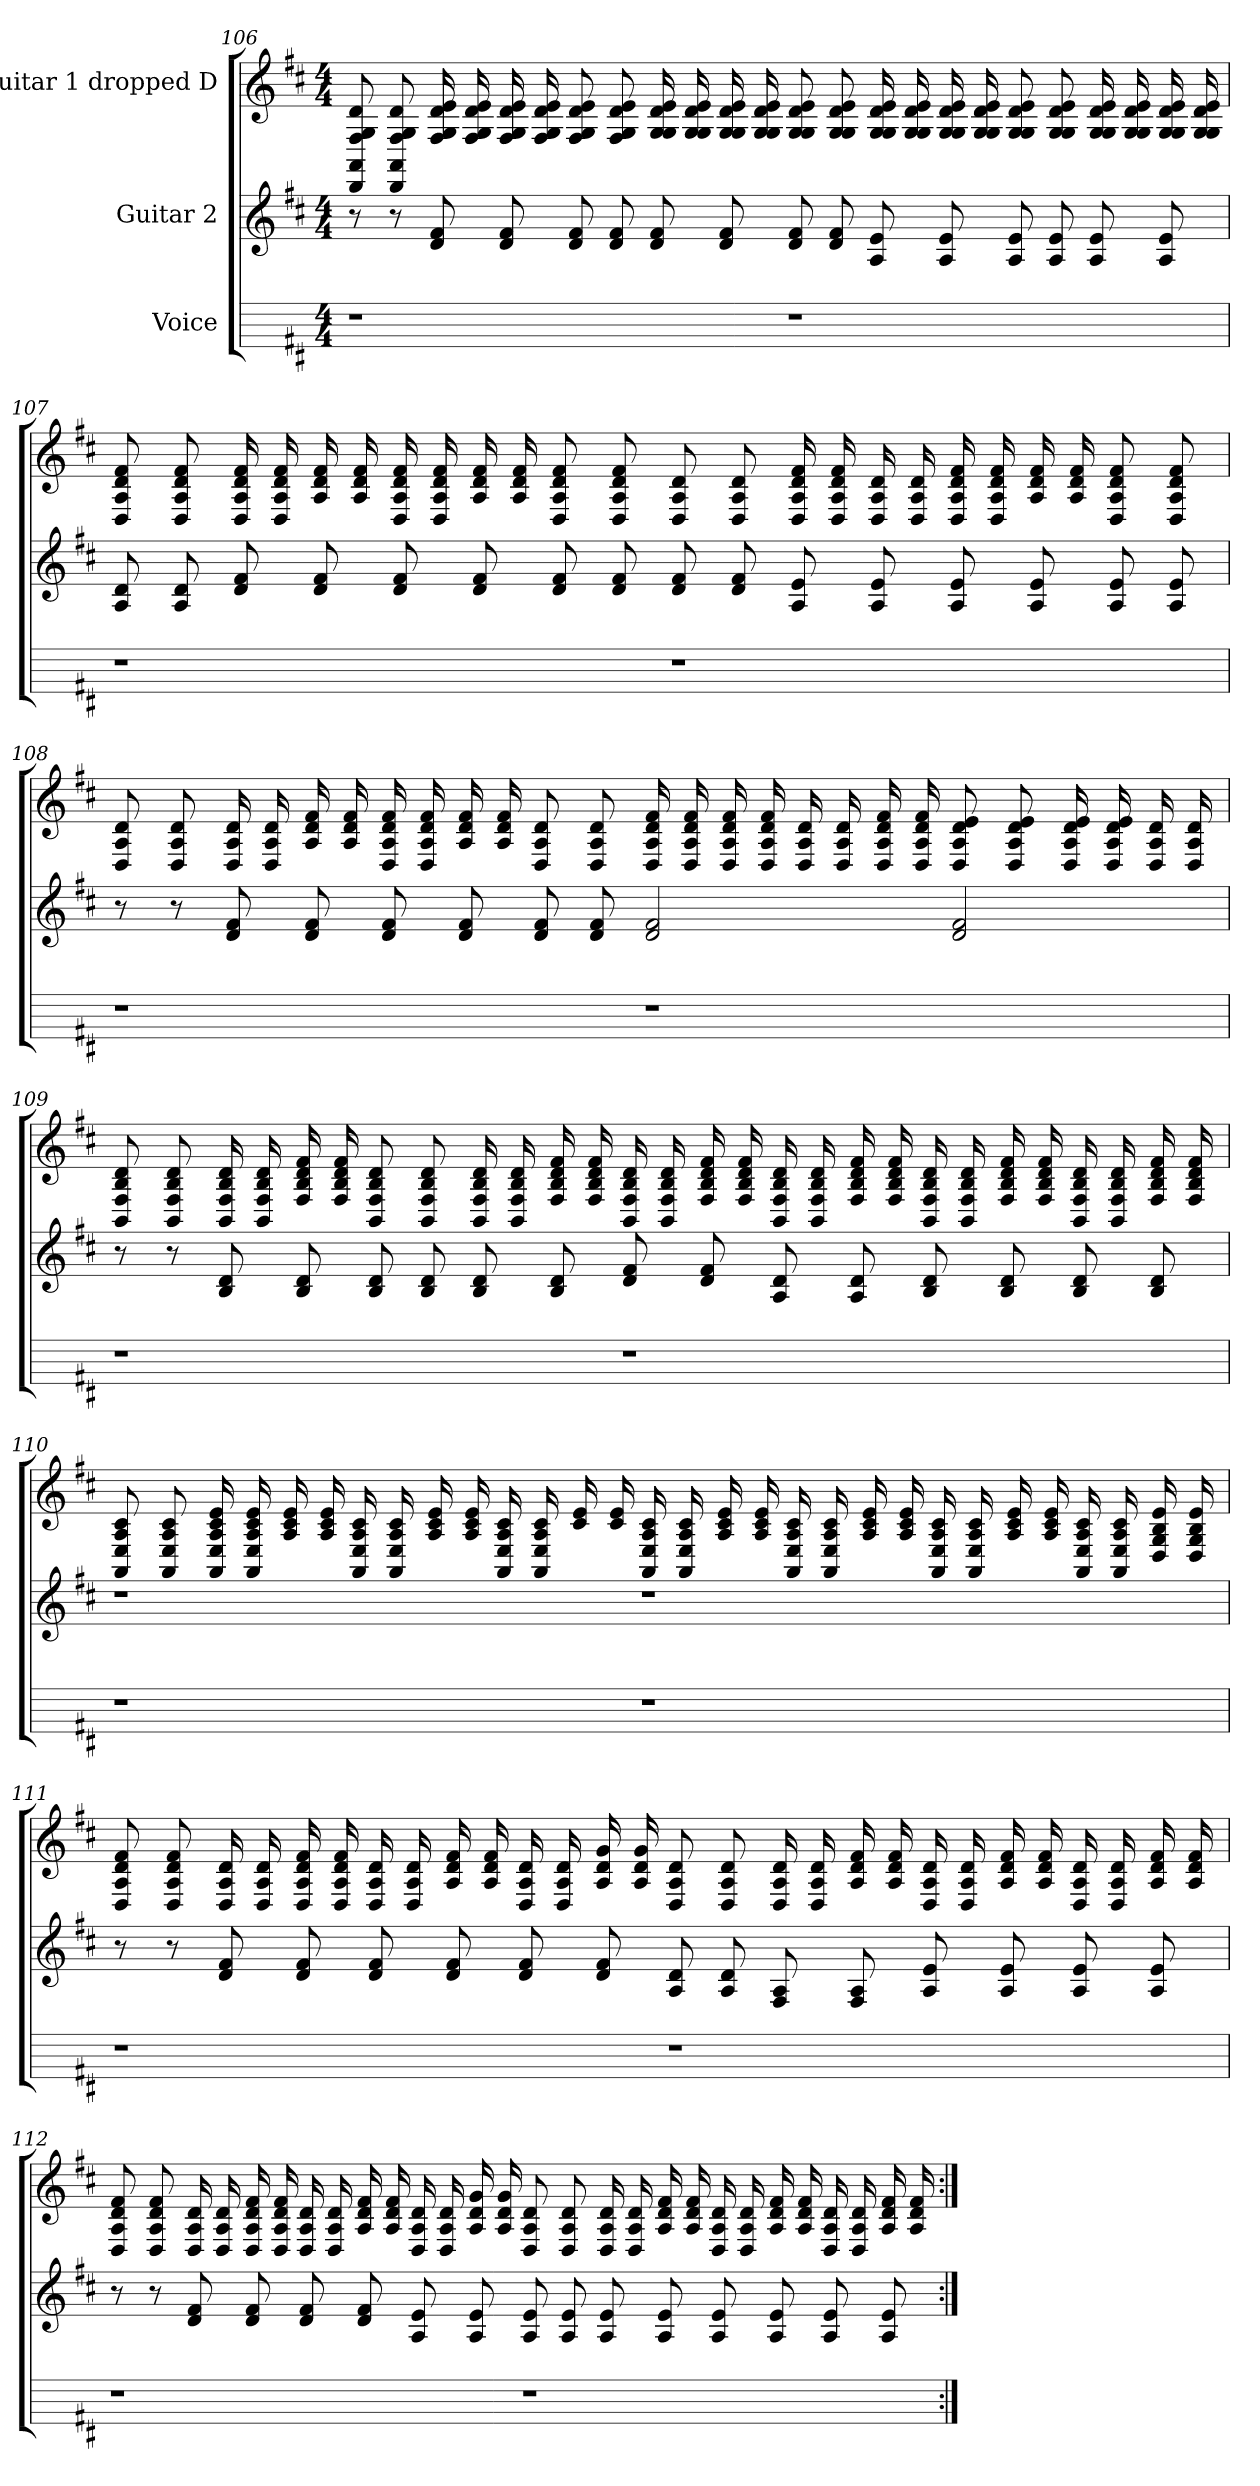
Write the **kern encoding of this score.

**kern	**kern	**kern
*part3	*part2	*part1
*staff3	*staff2	*staff1
*I"Voice	*I"Guitar 2	*I"Guitar 1 dropped D
*	*	*
*ITrd8c14	*	*
*k[f#c#]	*k[f#c#]	*k[f#c#]
*M4/4	*M4/4	*M4/4
=106	=106	=106
1r	8r	8d 8G 8F# 8AA 8DD
.	8r	8d 8G 8F# 8AA 8DD
.	8f# 8d	16e 16d 16G 16F#
.	.	16e 16d 16G 16F#
.	8f# 8d	16e 16d 16G 16F#
.	.	16e 16d 16G 16F#
.	8f# 8d	8e 8d 8G 8F#
.	8f# 8d	8e 8d 8G 8F#
.	8f# 8d	16e 16d 16G 16G
.	.	16e 16d 16G 16G
.	8f# 8d	16e 16d 16G 16G
.	.	16e 16d 16G 16G
1r	8f# 8d	8e 8d 8G 8G
.	8f# 8d	8e 8d 8G 8G
.	8e 8A	16e 16d 16G 16G
.	.	16e 16d 16G 16G
.	8e 8A	16e 16d 16G 16G
.	.	16e 16d 16G 16G
.	8e 8A	8e 8d 8G 8G
.	8e 8A	8e 8d 8G 8G
.	8e 8A	16e 16d 16G 16G
.	.	16e 16d 16G 16G
.	8e 8A	16e 16d 16G 16G
.	.	16e 16d 16G 16G
=107	=107	=107
1r	8d 8A	8f# 8d 8A 8D
.	8d 8A	8f# 8d 8A 8D
.	8f# 8d	16f# 16d 16A 16D
.	.	16f# 16d 16A 16D
.	8f# 8d	16f# 16d 16A
.	.	16f# 16d 16A
.	8f# 8d	16f# 16d 16A 16D
.	.	16f# 16d 16A 16D
.	8f# 8d	16f# 16d 16A
.	.	16f# 16d 16A
.	8f# 8d	8f# 8d 8A 8D
.	8f# 8d	8f# 8d 8A 8D
1r	8f# 8d	8d 8A 8D
.	8f# 8d	8d 8A 8D
.	8e 8A	16f# 16d 16A 16D
.	.	16f# 16d 16A 16D
.	8e 8A	16d 16A 16D
.	.	16d 16A 16D
.	8e 8A	16f# 16d 16A 16D
.	.	16f# 16d 16A 16D
.	8e 8A	16f# 16d 16A
.	.	16f# 16d 16A
.	8e 8A	8f# 8d 8A 8D
.	8e 8A	8f# 8d 8A 8D
=108	=108	=108
1r	8r	8d 8A 8D
.	8r	8d 8A 8D
.	8f# 8d	16d 16A 16D
.	.	16d 16A 16D
.	8f# 8d	16f# 16d 16A
.	.	16f# 16d 16A
.	8f# 8d	16f# 16d 16A 16D
.	.	16f# 16d 16A 16D
.	8f# 8d	16f# 16d 16A
.	.	16f# 16d 16A
.	8f# 8d	8d 8A 8D
.	8f# 8d	8d 8A 8D
1r	2f# 2d	16f# 16d 16A 16D
.	.	16f# 16d 16A 16D
.	.	16f# 16d 16A 16D
.	.	16f# 16d 16A 16D
.	.	16d 16A 16D
.	.	16d 16A 16D
.	.	16f# 16d 16A 16D
.	.	16f# 16d 16A 16D
.	2f# 2d	8e 8d 8A 8D
.	.	8e 8d 8A 8D
.	.	16e 16d 16A 16D
.	.	16e 16d 16A 16D
.	.	16d 16A 16D
.	.	16d 16A 16D
=109	=109	=109
1r	8r	8d 8B 8F# 8BB
.	8r	8d 8B 8F# 8BB
.	8d 8B	16d 16B 16F# 16BB
.	.	16d 16B 16F# 16BB
.	8d 8B	16f# 16d 16B 16F#
.	.	16f# 16d 16B 16F#
.	8d 8B	8d 8B 8F# 8BB
.	8d 8B	8d 8B 8F# 8BB
.	8d 8B	16d 16B 16F# 16BB
.	.	16d 16B 16F# 16BB
.	8d 8B	16f# 16d 16B 16F#
.	.	16f# 16d 16B 16F#
1r	8f# 8d	16d 16B 16F# 16BB
.	.	16d 16B 16F# 16BB
.	8f# 8d	16f# 16d 16B 16F#
.	.	16f# 16d 16B 16F#
.	8d 8A	16d 16B 16F# 16BB
.	.	16d 16B 16F# 16BB
.	8d 8A	16f# 16d 16B 16F#
.	.	16f# 16d 16B 16F#
.	8d 8B	16d 16B 16F# 16BB
.	.	16d 16B 16F# 16BB
.	8d 8B	16f# 16d 16B 16F#
.	.	16f# 16d 16B 16F#
.	8d 8B	16d 16B 16F# 16BB
.	.	16d 16B 16F# 16BB
.	8d 8B	16f# 16d 16B 16F#
.	.	16f# 16d 16B 16F#
=110	=110	=110
1r	1r	8c# 8A 8E 8AA
.	.	8c# 8A 8E 8AA
.	.	16e 16c# 16A 16E 16AA
.	.	16e 16c# 16A 16E 16AA
.	.	16e 16c# 16A
.	.	16e 16c# 16A
.	.	16c# 16A 16E 16AA
.	.	16c# 16A 16E 16AA
.	.	16e 16c# 16A
.	.	16e 16c# 16A
.	.	16c# 16A 16E 16AA
.	.	16c# 16A 16E 16AA
.	.	16e 16c#
.	.	16e 16c#
1r	1r	16c# 16A 16E 16AA
.	.	16c# 16A 16E 16AA
.	.	16e 16c# 16A
.	.	16e 16c# 16A
.	.	16c# 16A 16E 16AA
.	.	16c# 16A 16E 16AA
.	.	16e 16c# 16A
.	.	16e 16c# 16A
.	.	16c# 16A 16E 16AA
.	.	16c# 16A 16E 16AA
.	.	16e 16c# 16A
.	.	16e 16c# 16A
.	.	16c# 16A 16E 16AA
.	.	16c# 16A 16E 16AA
.	.	16e 16B 16G 16D
.	.	16e 16B 16G 16D
=111	=111	=111
1r	8r	8f# 8d 8A 8D
.	8r	8f# 8d 8A 8D
.	8f# 8d	16d 16A 16D
.	.	16d 16A 16D
.	8f# 8d	16f# 16d 16A 16D
.	.	16f# 16d 16A 16D
.	8f# 8d	16d 16A 16D
.	.	16d 16A 16D
.	8f# 8d	16f# 16d 16A
.	.	16f# 16d 16A
.	8f# 8d	16d 16A 16D
.	.	16d 16A 16D
.	8f# 8d	16g 16d 16A
.	.	16g 16d 16A
1r	8d 8A	8d 8A 8D
.	8d 8A	8d 8A 8D
.	8A 8F#	16d 16A 16D
.	.	16d 16A 16D
.	8A 8F#	16f# 16d 16A
.	.	16f# 16d 16A
.	8e 8A	16d 16A 16D
.	.	16d 16A 16D
.	8e 8A	16f# 16d 16A
.	.	16f# 16d 16A
.	8e 8A	16d 16A 16D
.	.	16d 16A 16D
.	8e 8A	16f# 16d 16A
.	.	16f# 16d 16A
=112	=112	=112
1r	8r	8f# 8d 8A 8D
.	8r	8f# 8d 8A 8D
.	8f# 8d	16d 16A 16D
.	.	16d 16A 16D
.	8f# 8d	16f# 16d 16A 16D
.	.	16f# 16d 16A 16D
.	8f# 8d	16d 16A 16D
.	.	16d 16A 16D
.	8f# 8d	16f# 16d 16A
.	.	16f# 16d 16A
.	8e 8A	16d 16A 16D
.	.	16d 16A 16D
.	8e 8A	16g 16d 16A
.	.	16g 16d 16A
1r	8e 8A	8d 8A 8D
.	8e 8A	8d 8A 8D
.	8e 8A	16d 16A 16D
.	.	16d 16A 16D
.	8e 8A	16f# 16d 16A
.	.	16f# 16d 16A
.	8e 8A	16d 16A 16D
.	.	16d 16A 16D
.	8e 8A	16f# 16d 16A
.	.	16f# 16d 16A
.	8e 8A	16d 16A 16D
.	.	16d 16A 16D
.	8e 8A	16f# 16d 16A
.	.	16f# 16d 16A
=:|!	=:|!	=:|!
*-	*-	*-
